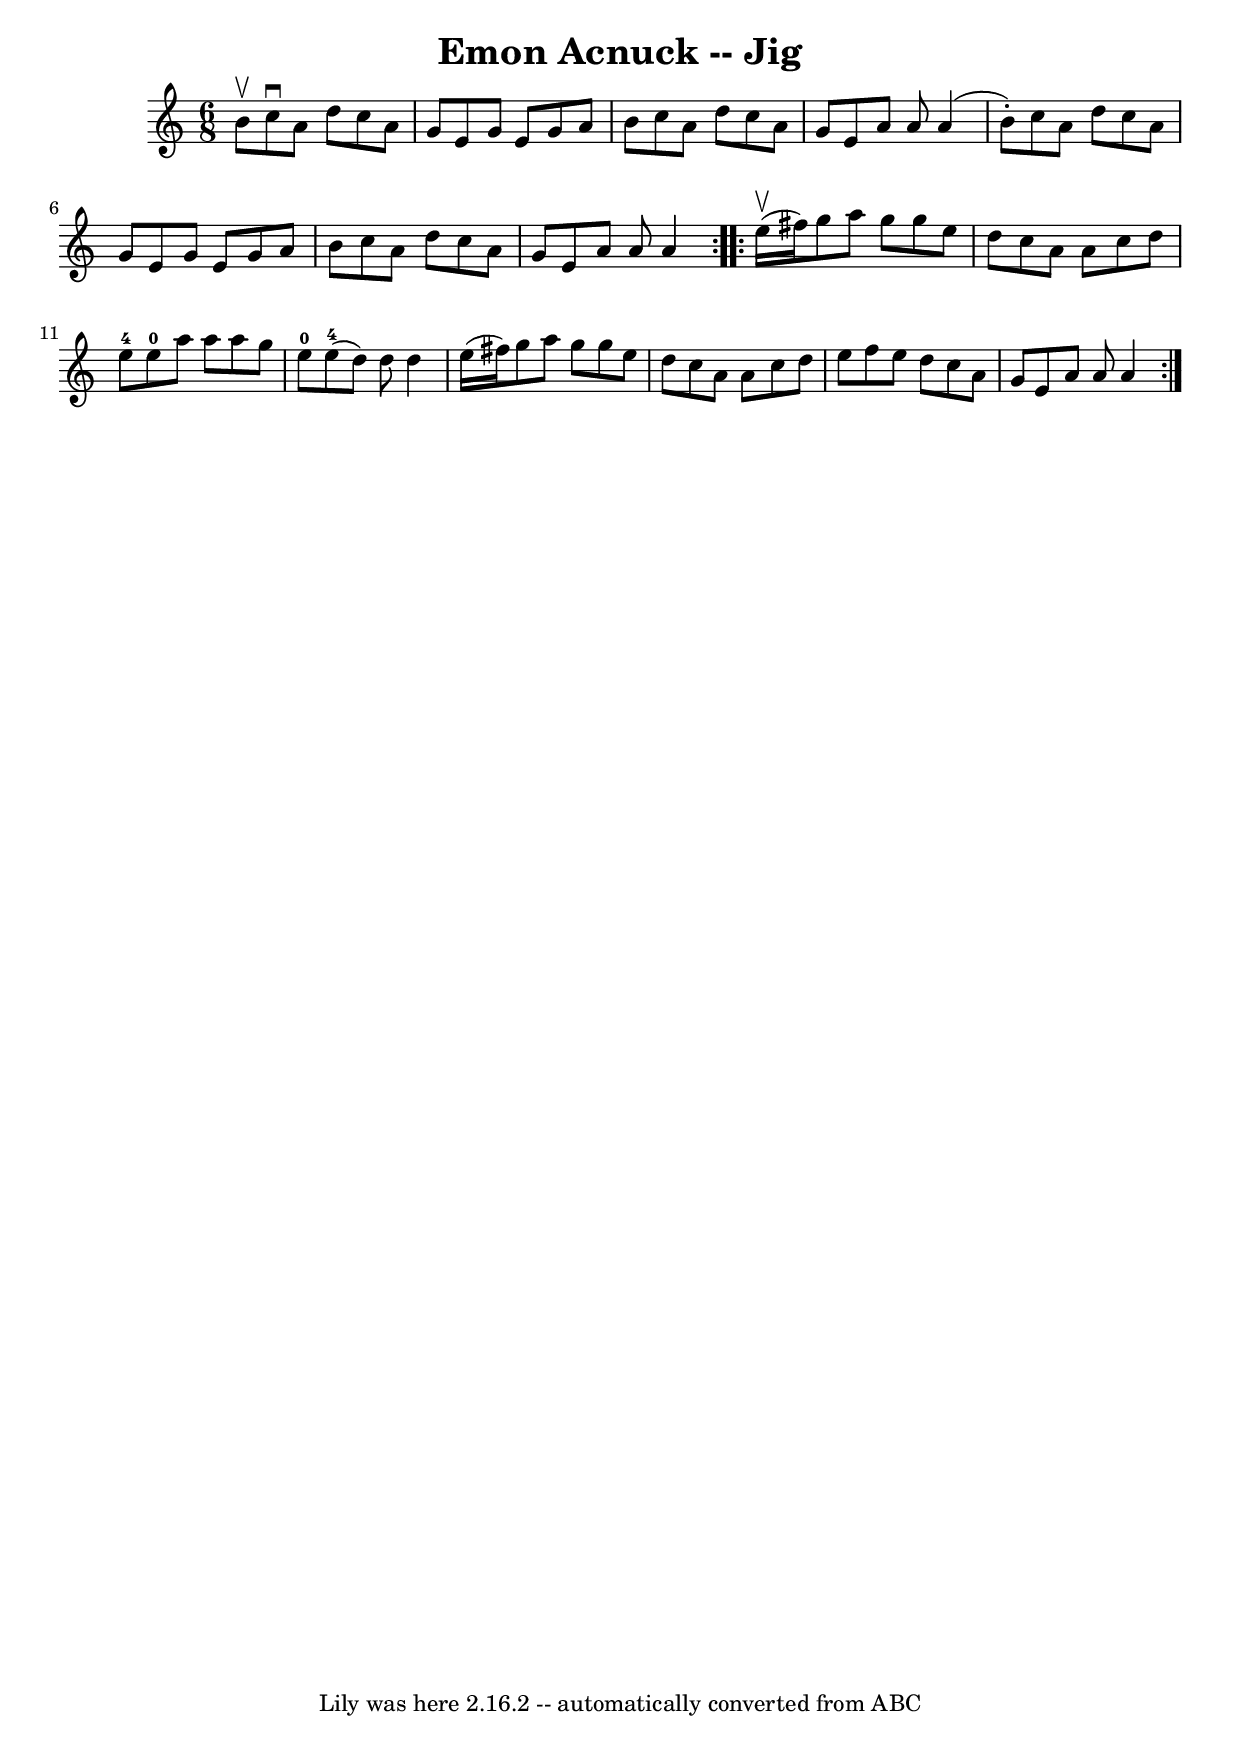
\version "2.16.2"
\include "Mammoth.ily"
\header {
  %% book = "Ryan's Mammoth Collection"
  crossRefNumber = "1"
  footnotes = "\\\\86 444"
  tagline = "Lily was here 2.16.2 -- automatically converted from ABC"
  title = "Emon Acnuck -- Jig"

}
voicedefault =  {



  \repeat volta 2 {

    \time 6/8 
    \key a \minor
    b'8^\upbow |
    c''8^\downbow a'8 d''8 
    c''8 a'8 g'8    |
    e'8 g'8 e'8 g'8 a'8 b'8    
    |
    c''8 a'8 d''8 c''8 a'8 g'8    |
    e'8 a'8   
    a'8 a'4 (b'8 -.)   |
    c''8 a'8 d''8 c''8 a'8    
    g'8    |
    e'8 g'8 e'8 g'8 a'8 b'8    |
    c''8    
    a'8 d''8 c''8 a'8 g'8    |
    e'8 a'8 a'8 a'4  
  }     

  \repeat volta 2 {
    e''16^\upbow(fis''16) |
    g''8 a''8    
    g''8 g''8 e''8 d''8    |
    c''8 a'8 a'8 c''8 d''8   
    e''8-4   |
    e''8-0 a''8 a''8 a''8 g''8 e''8-0 
    |
    e''8-4(d''8) d''8 d''4 e''16 (fis''16)   
    |
    g''8 a''8 g''8 g''8 e''8 d''8    |
    c''8    
    a'8 a'8 c''8 d''8 e''8    |
    f''8 e''8 d''8 c''8   
    a'8 g'8    |
    e'8 a'8 a'8 a'4  
  }   

}

\score{
  <<

    \context Staff="default"
    {
      \voicedefault 
      
    }

  >>
  \layout {
    
  }
  \midi {
  }

}
